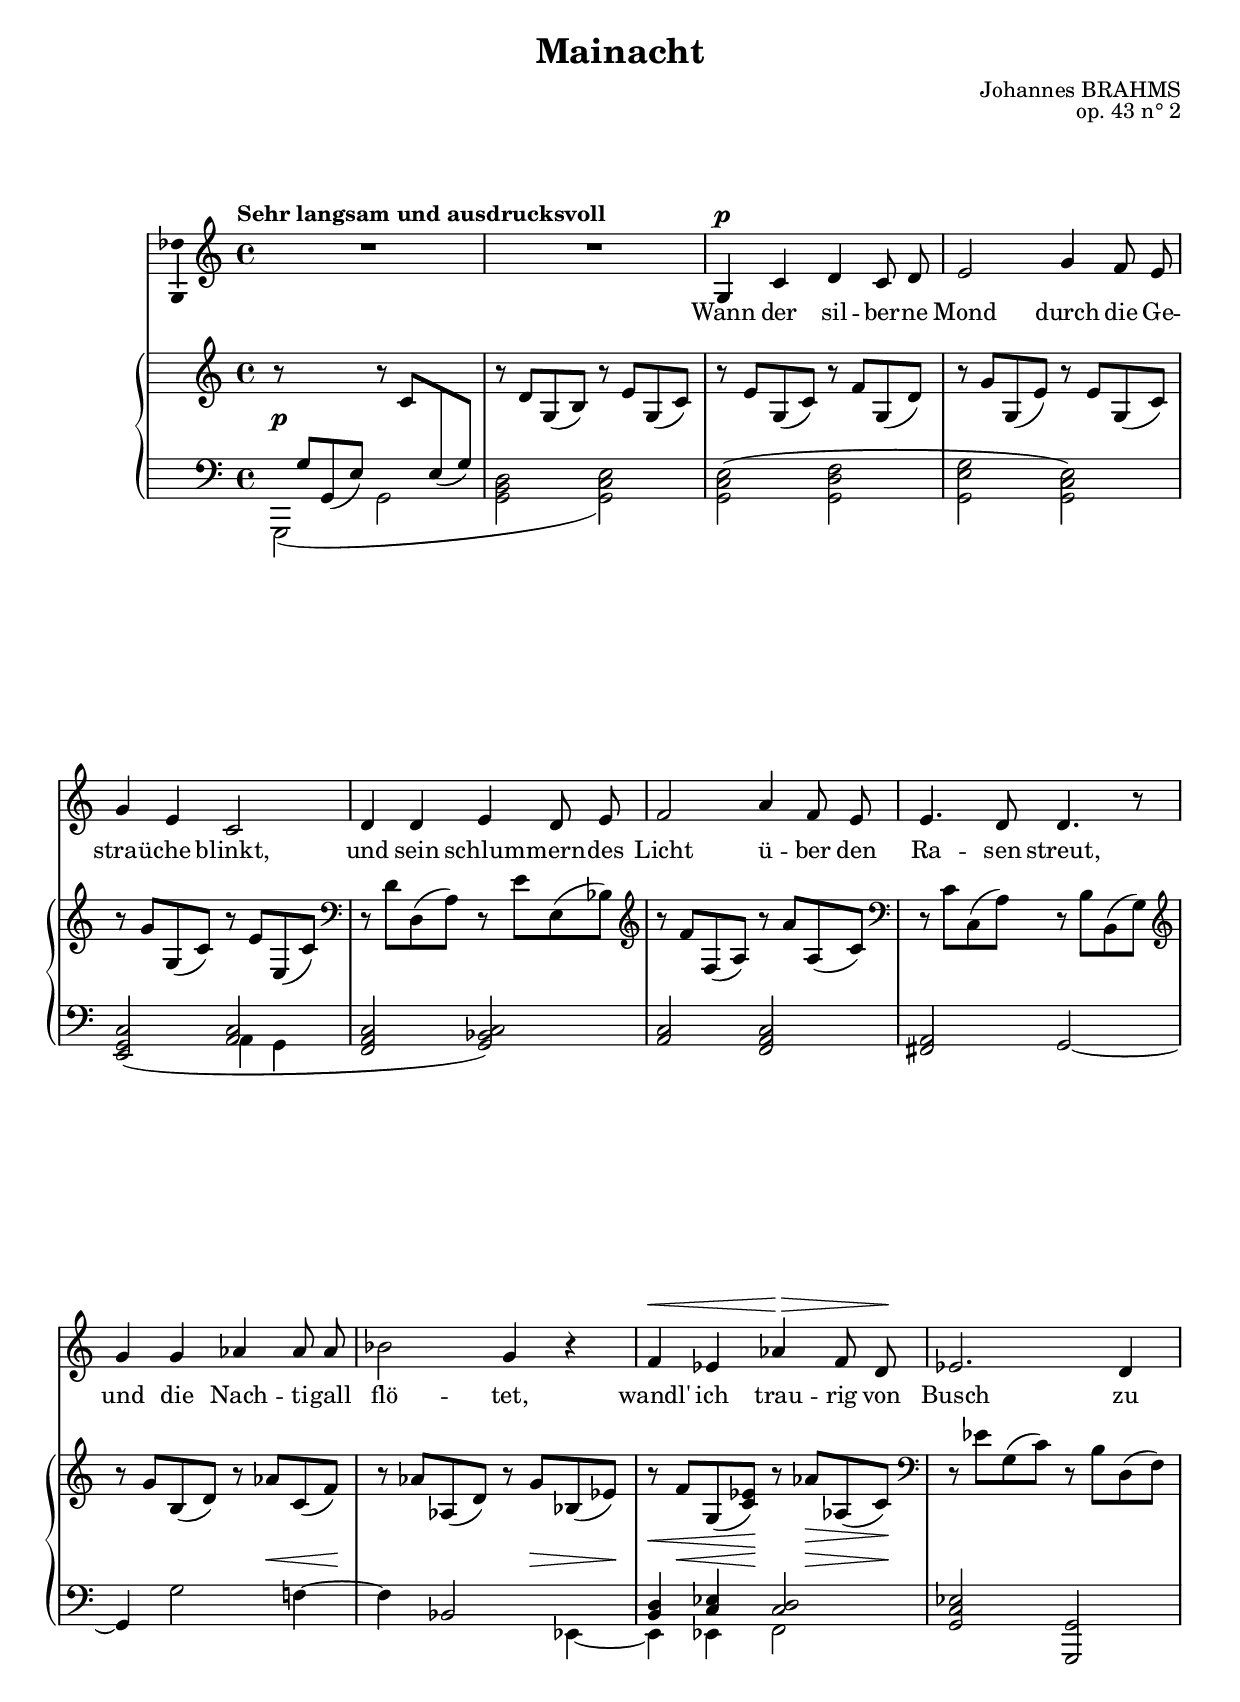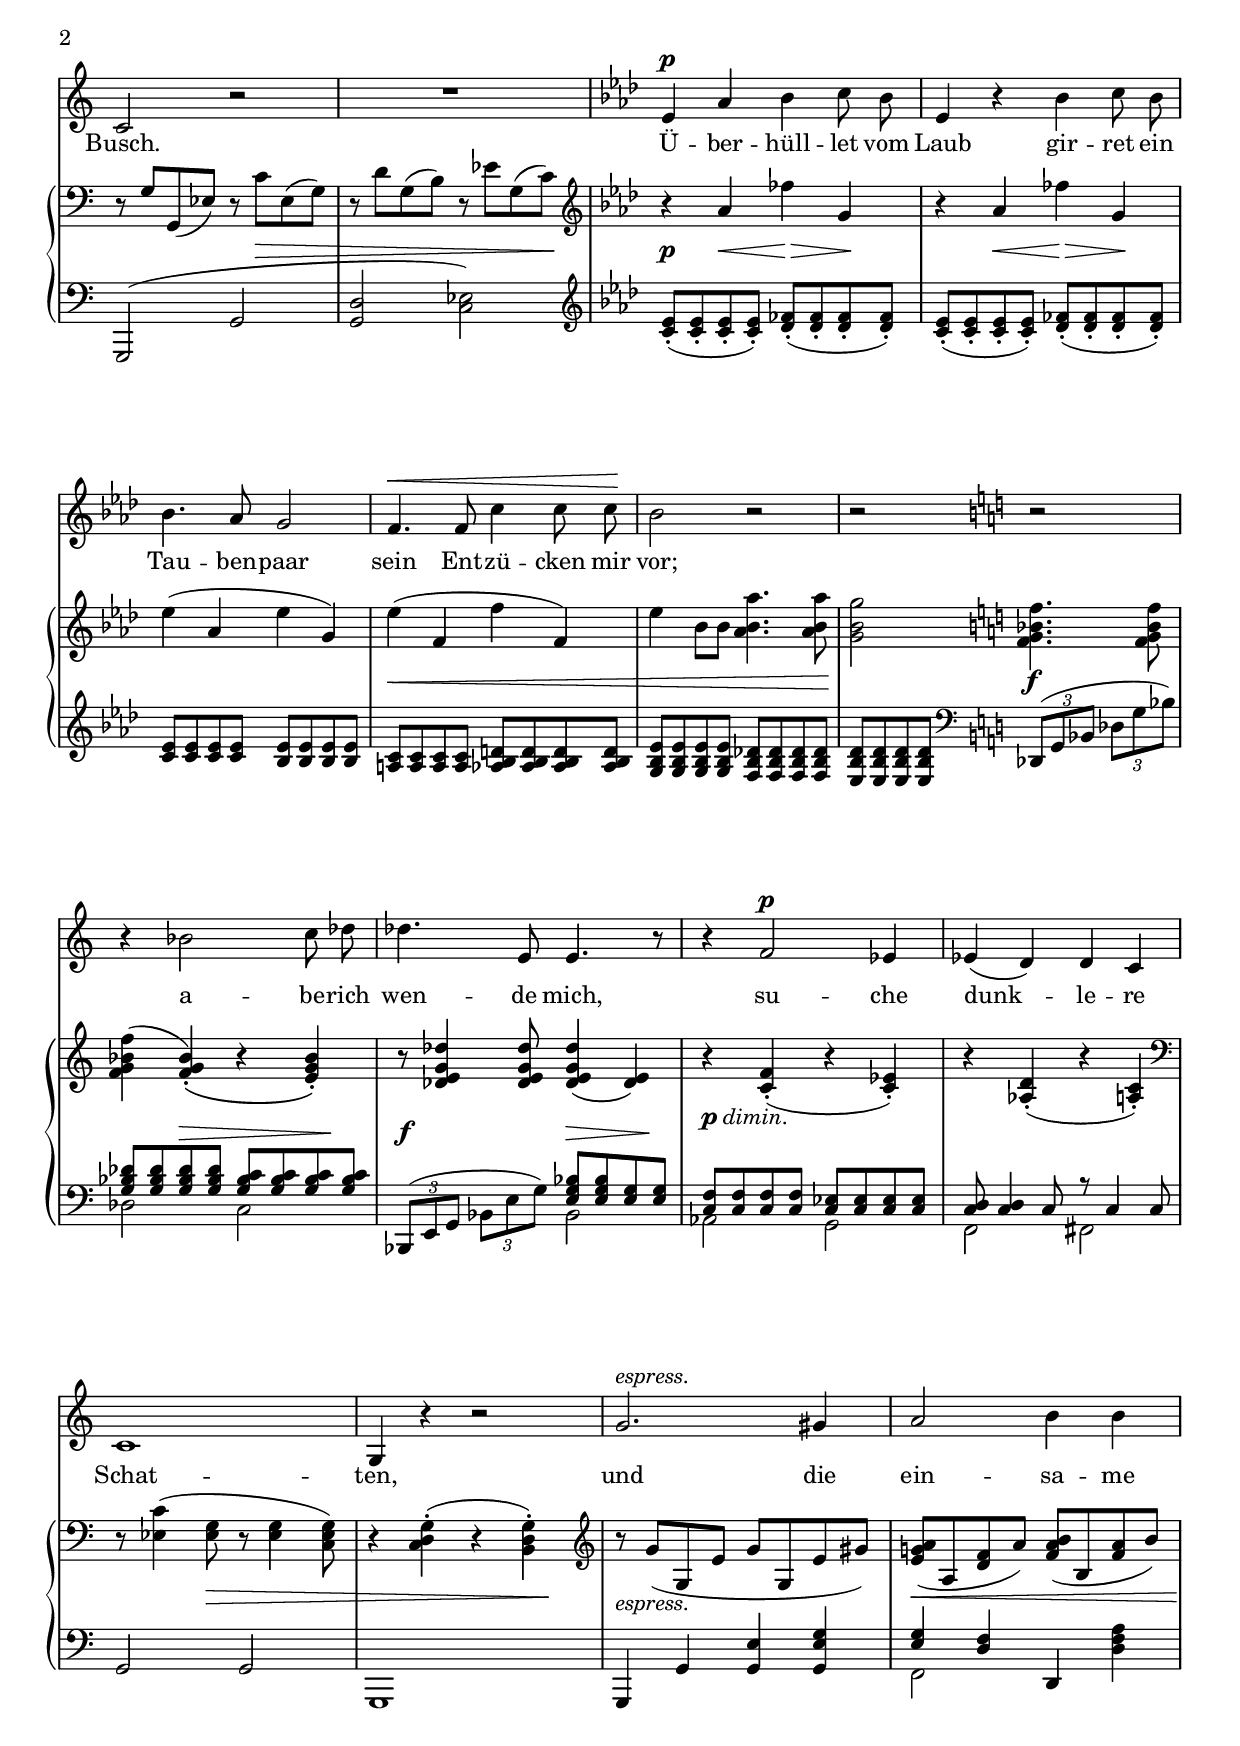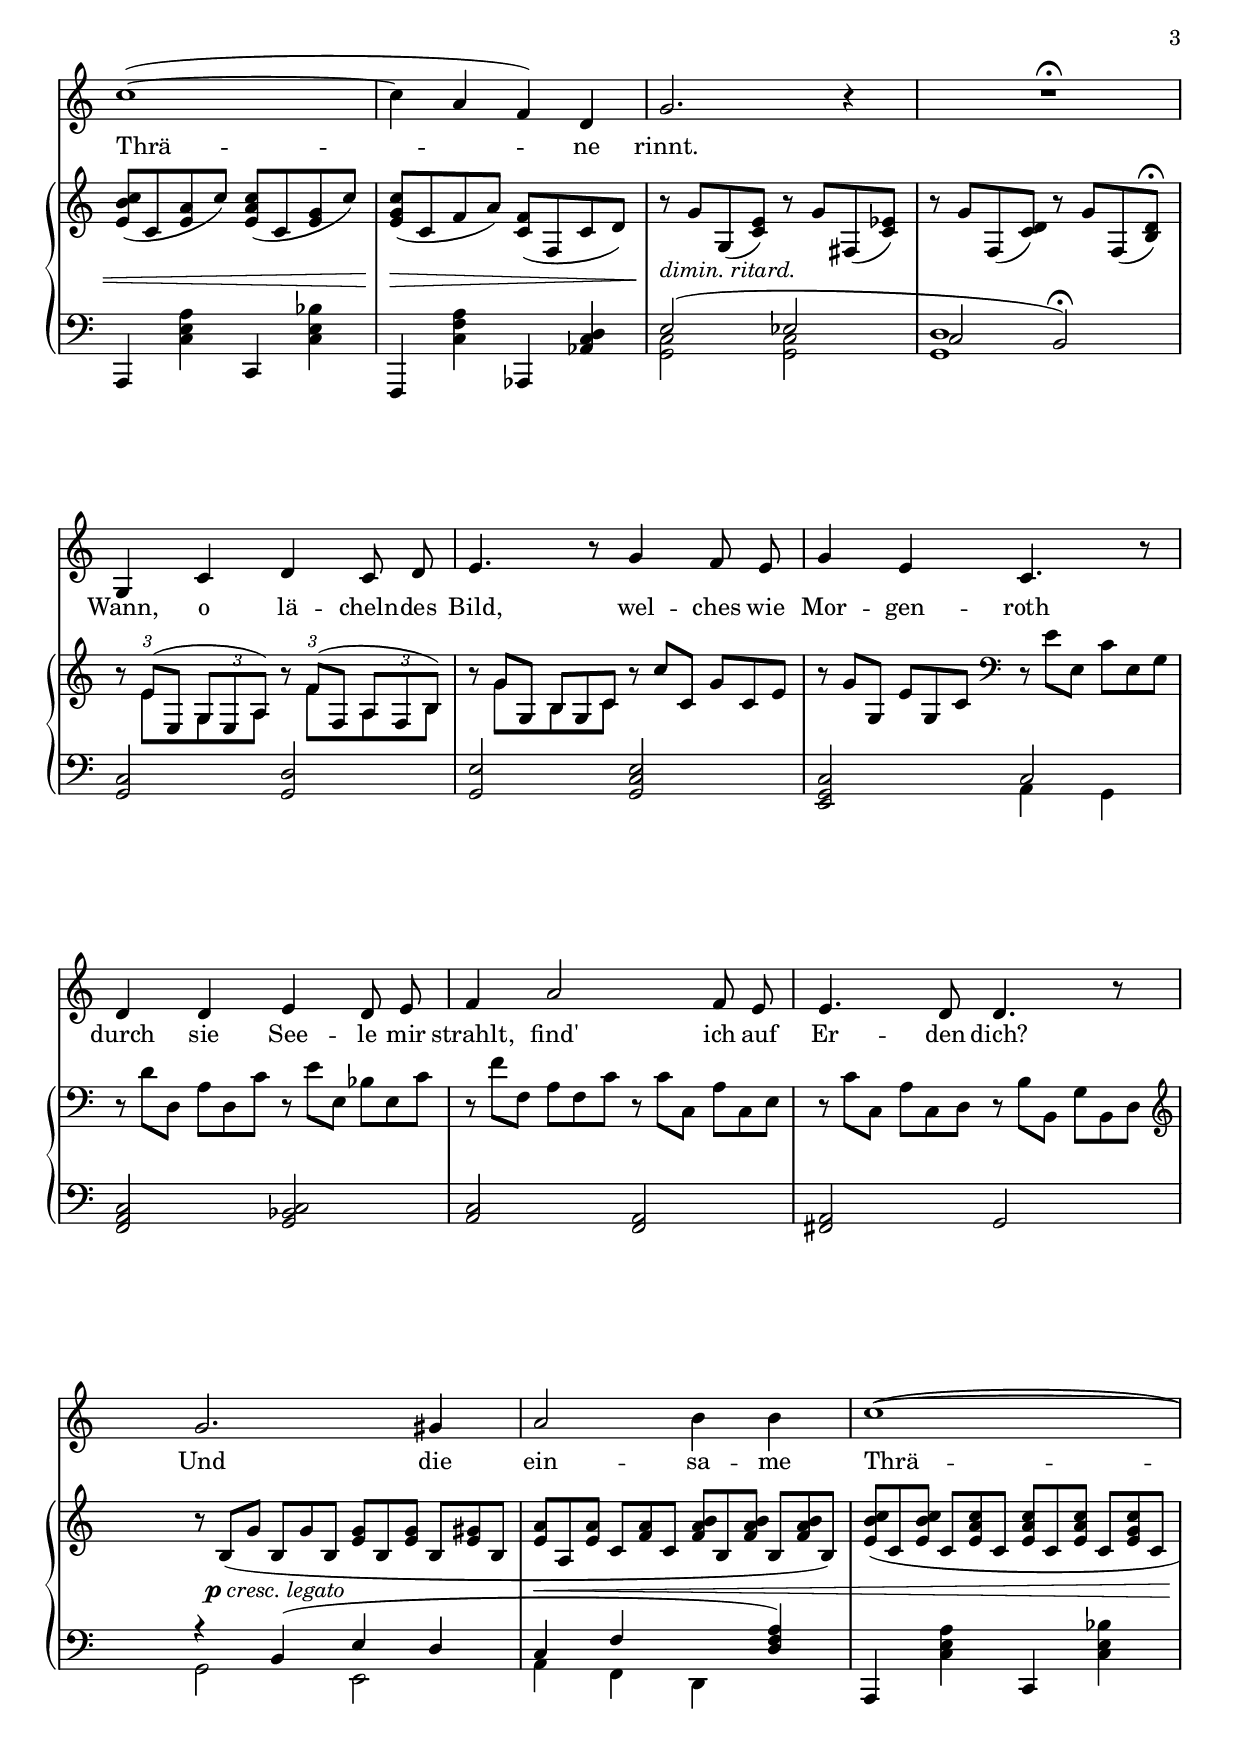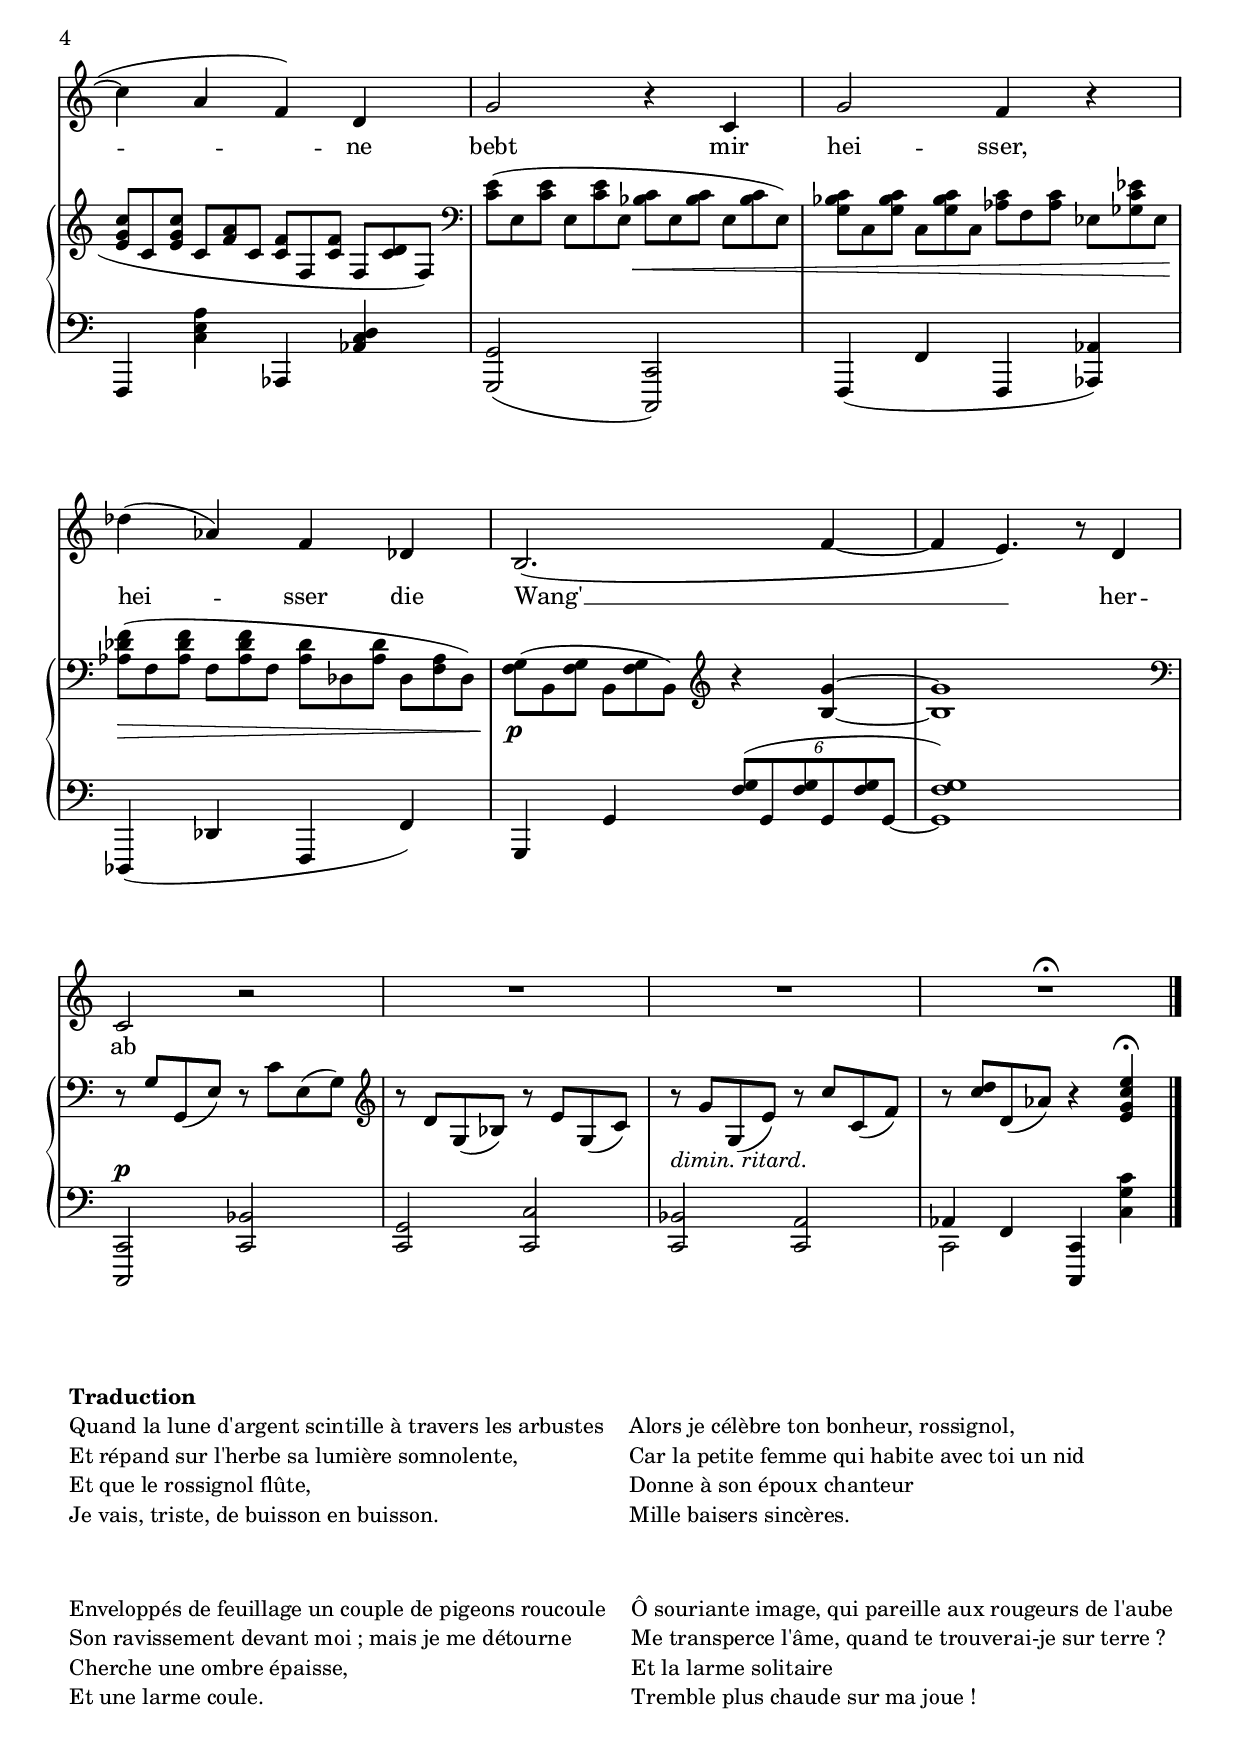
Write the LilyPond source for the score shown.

\version "2.18.0"

\header {
  title = "Mainacht"
  composer = "Johannes BRAHMS"
  opus = "op. 43 n° 2"
  % Supprimer le pied de page par défaut
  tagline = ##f
}
#(set-global-staff-size 19)
\layout {
  \context {
    \Score
    \remove "Bar_number_engraver"
  }
}

global = {
  \key es \major
  \time 4/4
  \tempo "Sehr langsam und ausdrucksvoll"
  
}

Pcresclegato = \markup { \center-align \line {
              \hspace #15 p \normal-text \italic "cresc. legato" } }

Pcresclegatodynamic = #(make-dynamic-script Pcresclegato)

bassVoicea = \relative c' {
  \global
  \dynamicUp
  % En avant la musique !
  R1*2
  \autoBeamOff
  bes4\p es f es8 f
  g2 bes4 aes8 g
  bes4 g es2
  f4 f g f8 g
  aes2 c4 aes8 g
  g4. f8 f4. r8
  bes4 bes ces ces8 ces
  des2 bes4 r
  
  aes4\< ges ces\!\> aes8 f\! 
  ges2. f4
  es2 r 
  R1
  \key ces \major
}
bassVoiceb = \relative c' {
  ges'4\p ces des es8 des
  ges,4 r des' es8 des
  des4. ces8 bes2
  as4.\< as8 es'4 es8 es\!
  des2 r
  r }

bassVoicec = \relative c' {
  \key es \major r2
  r4 des'2 es8 fes
  fes4. g,8 g4. r8
  r4 aes2\p ges4
  ges( f) f es
  es1
  bes4 r r2
  
  bes'2.^\markup{\italic espress.} b4
  c2 d4 d
  es1( ~
  es4 c aes) f
  bes2. r4
  R1\fermataMarkup
  bes,4 es f es8 f
  g4. r8 bes4 aes8 g
  bes4 g es4. r8
  f4 f g f8 g
  aes4 c2 aes8 g
  g4. f8 f4. r8
  
  bes2. b4
  c2 d4 d
  es1( ~
  es4 c aes) f
  bes2 r4 es,
  bes'2 aes4 r
  fes'( ces) aes fes
  d2.( aes'4 ~
  aes4 g4.) r8 f4
  es2 r2 
  R1*2
  R1\fermataMarkup
  \bar "|."
}

verse = \lyricmode {
  % Ajouter ici des paroles.
  Wann der sil -- ber -- ne
  Mond durch die Ge -- 
  straü -- che blinkt,
  und sein schlum -- mern -- des
  Licht ü -- ber den
  Ra -- sen streut,
  und die Nach -- ti -- gall 
  flö -- tet,
  
  wandl' ich trau -- rig von
  Busch zu
  Busch.
  Ü -- ber -- hüll -- let vom
  Laub gir -- ret ein
  Tau -- ben -- paar
  sein Ent -- zü -- cken mir
  vor; 
  a -- be -- rich wen -- de mich,
  su -- che
  dunk -- le -- re
  Schat --
  ten,
  
  und die
  ein -- sa -- me
  Thrä -- 
  ne
  rinnt.
  Wann, o lä -- cheln -- des
  Bild, wel -- ches wie
  Mor -- gen -- roth
  durch sie See -- le mir
  strahlt, find' ich auf
  Er -- den dich?
  
  Und die 
  ein -- sa -- me
  Thrä --
  ne
  bebt mir
  hei -- sser,
  hei -- sser die
  Wang' __
  her -- ab
  
  
  
}

right = \relative c' {
  \global
  % En avant la musique !
  r8 \stemUp \change Staff = "left" bes \change Staff = "left"  bes,( g') \change Staff = "right" r8  es' \change Staff = "left" g,( bes)
  \change Staff = "right" \stemNeutral r8 f' bes,( d) r g bes,( es)
  r8 g bes,( es) r aes bes,( f')
  r8 bes bes,( g') r g bes,( es)
  r8 bes' bes,( es) r g g,( es')
  \clef bass r8 f f,( c') r g' g,( des')
  \clef treble r8 aes' aes,( c) r c' c,( es) 
  \clef bass r8 es es,( c') r d d,( bes')
  \clef treble r8 bes' d,( f) r ces' es,( aes) 
  r8 ces ces,( f) r bes des,( ges)
  
  r8\< aes bes,( <es ges>\!) r ces'\> ces,( es\!)
  \clef bass r8 ges bes,( es) r d f,( aes)
  r8 bes bes,( ges')  r8 es' ges,( bes)
  r8 f' bes,( d) r ges bes,( es)
  
  \key ces \major
  \clef treble r4 ces' ases' bes,
  r4 ces ases' bes,
  ges'( ces, ges' bes,)
  ges'( as, as' as,)
  ges' des8 des <ces des ces'>4. q8
  <bes des bes'>2
  \key es \major
  <aes bes des aes'>4. q8
  q4( <aes bes des>4\()-. r <g bes des>\)-.
  r8 <fes g bes fes'>4 q8 q4( <fes g>)
  r <es aes>(-. r <es ges>)-.
  r <ces f>(-. r <c es>)-. 
  \clef bass r8 <ges es'>4( <ges bes>8 r8  <ges bes>4 <es ges bes>8)
  r4 <es f bes>(-. r <d f bes>)-.
  
  \clef treble r8 bes''( bes, g' bes bes, g' b)
  <g bes! c>8( c, <f aes> c') <aes c d>( d, <aes' c> d)
  <g, d' es>( es <g c> es') <g, c es>( es <g bes> es')
  <g, bes es>( es aes c) <es, aes>( aes, es' f)
  r8 bes bes,( <es g>) r bes' a,( <es' ges>)
  r bes' aes,( <es' f>) r bes' aes,( <d f>\fermata)
  \override TupletBracket.bracket-visibility = ##f
  
  <<{\tuplet 3/2 {     \override TupletBracket.bracket-visibility = ##f
                      \oneVoice r8 \voiceOne g( g, } \tuplet 3/2 { bes g c) } \tuplet 3/2 { \oneVoice r \voiceOne aes'( aes,} \tuplet 3/2 { c aes d) }} \\
    {\once   \override TupletNumber.stencil = ##f
     \tuplet 6/4 {s8 g[ s8 bes, s c]} \once   \override TupletNumber.stencil = ##f
     \tuplet 6/4 {s8 aes'[ s c, s d]}}>>
  \override TupletNumber.stencil = ##f
  
  <<{  \override TupletNumber.stencil = ##f
       \tuplet 3/2 { \oneVoice r \voiceOne bes' bes, } \tuplet 3/2 { d bes es} } \\ {\once   \override TupletNumber.stencil = ##f
                                                                                \tuplet 6/4 {s8 bes'[ s d, s es] }}>>
  \tuplet 3/2 { r es' es,} \tuplet3/2{ bes' es, g }
  \tuplet 3/2 { r8 bes bes, } \tuplet 3/2 { g' bes, es }  \clef bass  \tuplet 3/2 { r g g, } \tuplet 3/2 { es' g, bes }
  \tuplet 3/2 { r f' f,  } \tuplet 3/2 { c' f, es' } \tuplet 3/2 { r g g, } \tuplet 3/2 { des' g, es' }
  \tuplet 3/2 { r8 aes aes, } \tuplet 3/2 { c aes es' } \clef bass \tuplet 3/2 {r es es, c' es, g  }
  \tuplet 3/2 { r8 es' es, } \tuplet 3/2 { c' es, f } \tuplet 3/2 { r8 d' d, } \tuplet 3/2 { bes' d, f }
  \clef treble
  
  \tuplet 6/4 { r8 d'( bes' d, bes' d, } \tuplet 6/4 { <g bes> d <g bes>  d <g b> d }
  \tuplet 6/4 {<g c> c, <g' c> es <aes c> es} \tuplet 6/4 {<aes c d> d, <aes' c d> d, <aes' c d> d,)}
  \tuplet 6/4 { <g d' es>( es <g d' es> es <g c es> es} \tuplet 6/4 {<g c es> es <g c es> es <g bes es> es}
  \tuplet 6/4 {<g bes es> es <g bes es> es <aes c> es} \tuplet 6/4 {<es aes> aes, <es' aes> aes, <es' f> aes,)}
  \clef bass \tuplet 6/4 {<es'\mf g>( g, <es' g> g, <es' g> g,} \tuplet 6/4 {<des' es> g, <des' es> g, <des' es> g,)}
  \clef bass
  \tuplet 6/4 {<bes des es> es, <bes' des es> es, <bes' des es> es,} \tuplet 6/4 {<ces' es> aes <ces es> ges <beses es ges> ges}
   \tuplet 6/4 {<ces fes aes>( aes <ces fes aes> aes <ces fes aes> aes } \clef bass \tuplet 6/4 {<ces fes> fes, <ces' fes> fes, <aes ces> fes)}
  \tuplet 6/4 {<aes bes>( d, <aes' bes> d, <aes' bes> d,)} \clef treble r4  <d' bes'> ~
  q1
  \clef bass r8 bes bes,( g')  r8 es' g,( bes)
  \clef treble r f' bes,( des) r g bes,( es)
  r bes' bes,( g') r es' es,( aes)
  r <es' f> f,( ces') r4 <g bes es g>\fermata
  
  
}

dynamics = {
  
  s1\p
  s1*7
  s2 s8 s4\< s8\!
  s2 s8 s4\> s8\!
  s8 s4\< s8\! s8 s4\> s8\!
  s1
  s2 s8 s4.\>
  s2.. s8\!
  s4\p s4\< s4\> s4 \!
  s4 s4\< s4\> s4 \!
  s1
  s1\<
  s
  s2\! s2\f
  s4 s2\> s4\!
  s2\f s4\> s4\!
  s1^\markup{\dynamic p \italic dimin.} 
  s1
  s4. s8\> s2
  s2.. s8\!
  s1_\markup{\italic espress.} 
  s1\<
  s1
  s1\>
  s1\!^\markup{\italic dimin. ritard.}
  s1*7
  s1^\Pcresclegatodynamic %\markup{\dynamic p \italic{cresc. legato}} 
  s1\<
  s1
  s1\!
  s2 s2\<
  s1
  s1\!\>
  s1\p
  s
  s1\p
  s
  s1^\markup{\italic dimin. ritard.}
  
}

left = \relative c, {
  \global
  % En avant la musique !
  \stemDown bes2_( bes'
  <bes d f> <bes es g>)
  <bes es g>( <bes f' aes>
  <bes g' bes> <bes es g>)
  <<{<g bes es>2_( <c es> <aes c es> <bes des es>)} \\
    {s2 c4 bes s1}>>
  \stemNeutral <c es>2 <aes c es>
  <a c> bes ~
  bes4 bes'2 aes!4 ~
  aes des,2 
  <<{s4
     <d f>4 <es ges> <es f>2
    }
    \\ {ges,4 ~ ges4 ges aes2
  }>>
  
  <bes es ges>2 <bes, bes'>
  bes( bes'
  <bes f'> <es ges>)
  \key ces \major
  \clef treble <es' ges>8(-. q-. q-. q)-. <fes ases>(-. q-. q-. q)-. 
  <es ges>8(-. q-. q-. q)-. <fes ases>(-. q-. q-. q)-. 
  <es ges>8 q q q <des ges> q q q 
  <c es> q q q <ces des f> q q q
  <bes des ges> q q q <as des fes!> <as des fes> q q
  <ges des' fes> q q q
  \key es \major
  \clef bass \tuplet 3/2 { fes,8( bes des } \tuplet 3/2 { fes bes des) }
  <<{<bes des fes>8 q q q <bes des es> q q q}
    \\
    {fes2 es}>>
  \tuplet 3/2 { des,8( g bes} \tuplet 3/2{ des g bes) }
  <<{<g bes des>8 q <g bes> q}
    \\
    {des2}>>
  <<{<es aes>8 q q q <es ges> q q q
     <es f>8 q4 es8 r8 es4 es8}
    \\
    {ces2 bes aes a}>>
  bes2 bes
  bes,1
  
  bes4 bes' <bes g'> <bes g' bes>
  <<{<g' bes>4 <f aes>}
    \\
    {aes,2}>>
  f4 <f' aes c>
  c, <es' g c> es, <es' g des'>
  aes,, <es'' aes c> ces, <ces' es f>
  <<{g'2( ges es d\fermata)}
    \\
    {<bes es>2 q <bes f'>1}>>
  <bes es>2 <bes f'>
  <bes g'> <bes es g>
  <g bes es> <<es' \\ {c4 bes}>>
  <aes c es>2 <bes des es>
  <c es> <aes c>
  <a c> bes
  
  <<{r4 d( g f es aes s4 <f aes c>)}
    \\
    {bes,2 g c4 aes f s4}>>
  
  c4 <es' g c> es, <es' g des'>
  aes,, <es'' g c> ces, <ces' es f>
  <bes, bes'>2( <es, es'>)
  aes4( aes' aes, <ces ces'>)
  fes,( fes' aes, aes')
  bes, bes' \tuplet 6/4 {<aes' bes>8^([ bes, <aes' bes> bes, <aes' bes> bes,] ~} 
  <bes aes' bes>1)
  <es,, es'>2 <es' des'>
  <es bes'> <es es'>
  <es des'> <es c'>
  <<{ces'4 aes}\\{es2}>>
  <es, es'>4 <es'' bes' es>
  
}

bassVoicePart = \new Staff \with {
  midiInstrument = "choir aahs"
  \consists "Ambitus_engraver"
}  \transpose es c { \clef treble \bassVoicea \bassVoiceb \bassVoicec }
\addlyrics { \verse }

pianoPart = \new PianoStaff <<
  \new Staff = "right" \with {
    midiInstrument = "acoustic grand"
  }   \transpose es c 
  \right
  \new Dynamics \dynamics
  \new Staff = "left" \with {
    midiInstrument = "acoustic grand"
  } \transpose es c { \clef bass \left }
>>

\score {
  <<
    \bassVoicePart
    \pianoPart
  >>
  \layout { }
  \midi {
    \context {
      \Score
      tempoWholesPerMinute = #(ly:make-moment 60/4)
    }
  }
}
\paper{
  ragged-last-bottom =##f 
  system-count = 14
  % page-count = 4
}

\markup { 
  %  \fill-line {
  \hspace #1
  \column {
    \line{\bold{Traduction}}
    \line{ Quand la lune d'argent scintille à travers les arbustes }
    \line{ Et répand sur l'herbe sa lumière somnolente, }
    \line{ Et que le rossignol flûte, }
    \line{ Je vais, triste, de buisson en buisson. }
  }
  % }
  % \fill-line {
  \hspace #2
  \column {
    \line{" "}
    \line{ Alors je célèbre ton bonheur, rossignol, }
    \line{ Car la petite femme qui habite avec toi un nid }
    \line{ Donne à son époux chanteur }
    \line{ Mille baisers sincères. }
  }
  \hspace #1
  % }

}

\markup { 
  \vspace #2

}

\markup { 
  %  \fill-line {
  \hspace #1
  \column {
    \line{ Enveloppés de feuillage un couple de pigeons roucoule }
    \line{ Son ravissement devant moi ; mais je me détourne }
    \line{ Cherche une ombre épaisse, }
    \line{ Et une larme coule. }
  }
  % }
  % \fill-line {
  \hspace #2
  \column {
    \line{ Ô souriante image, qui pareille aux rougeurs de l'aube }
    \line{ Me transperce l'âme, quand te trouverai-je sur terre ? }
    \line{ Et la larme solitaire }
    \line{ Tremble plus chaude sur ma joue ! }
  }
  \hspace #1
  % }
}

%{
convert-ly (GNU LilyPond) 2.18.2  convert-ly: Processing `'...
Applying conversion: 2.17.0, 2.17.4, 2.17.5, 2.17.6, 2.17.11, 2.17.14,
2.17.15, 2.17.18, 2.17.19, 2.17.20, 2.17.25, 2.17.27, 2.17.29,
2.17.97, 2.18.0
%}
